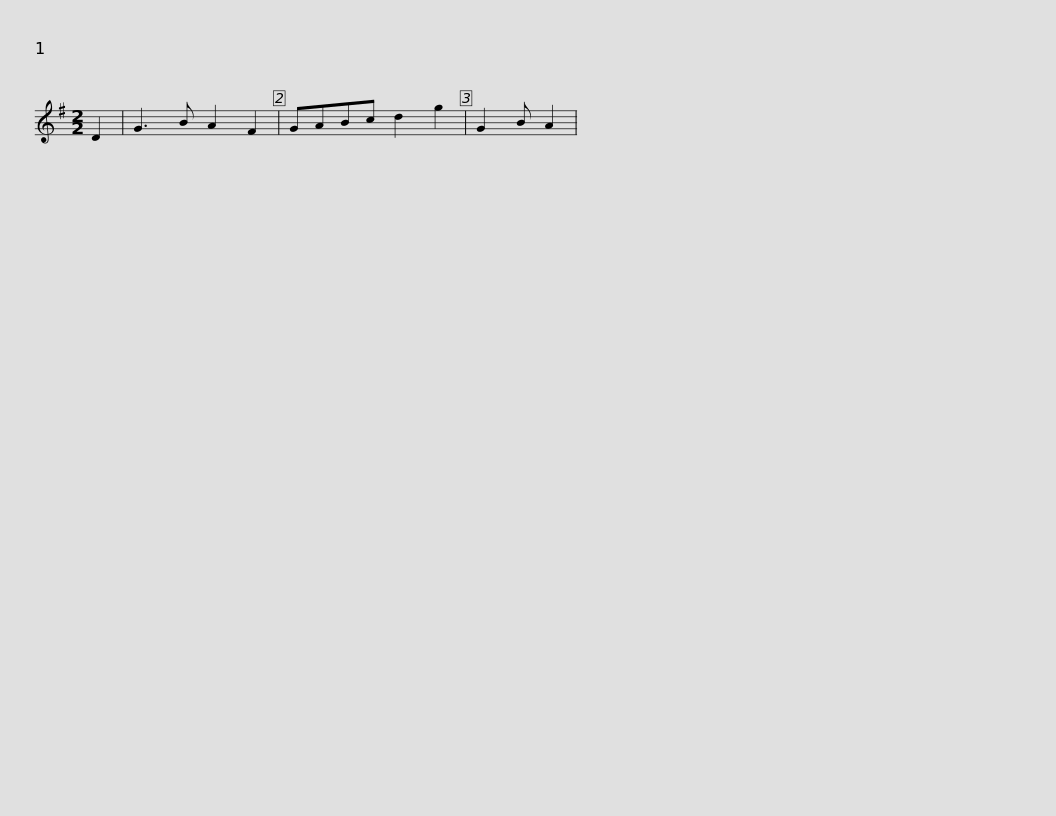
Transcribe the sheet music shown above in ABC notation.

X:1
L:1/8
M:2/2
I:linebreak $
K:G
V:1 treble
V:1
 D2 | G3 B A2 F2 | GABc d2 g2 | G2 B A2 | %4
